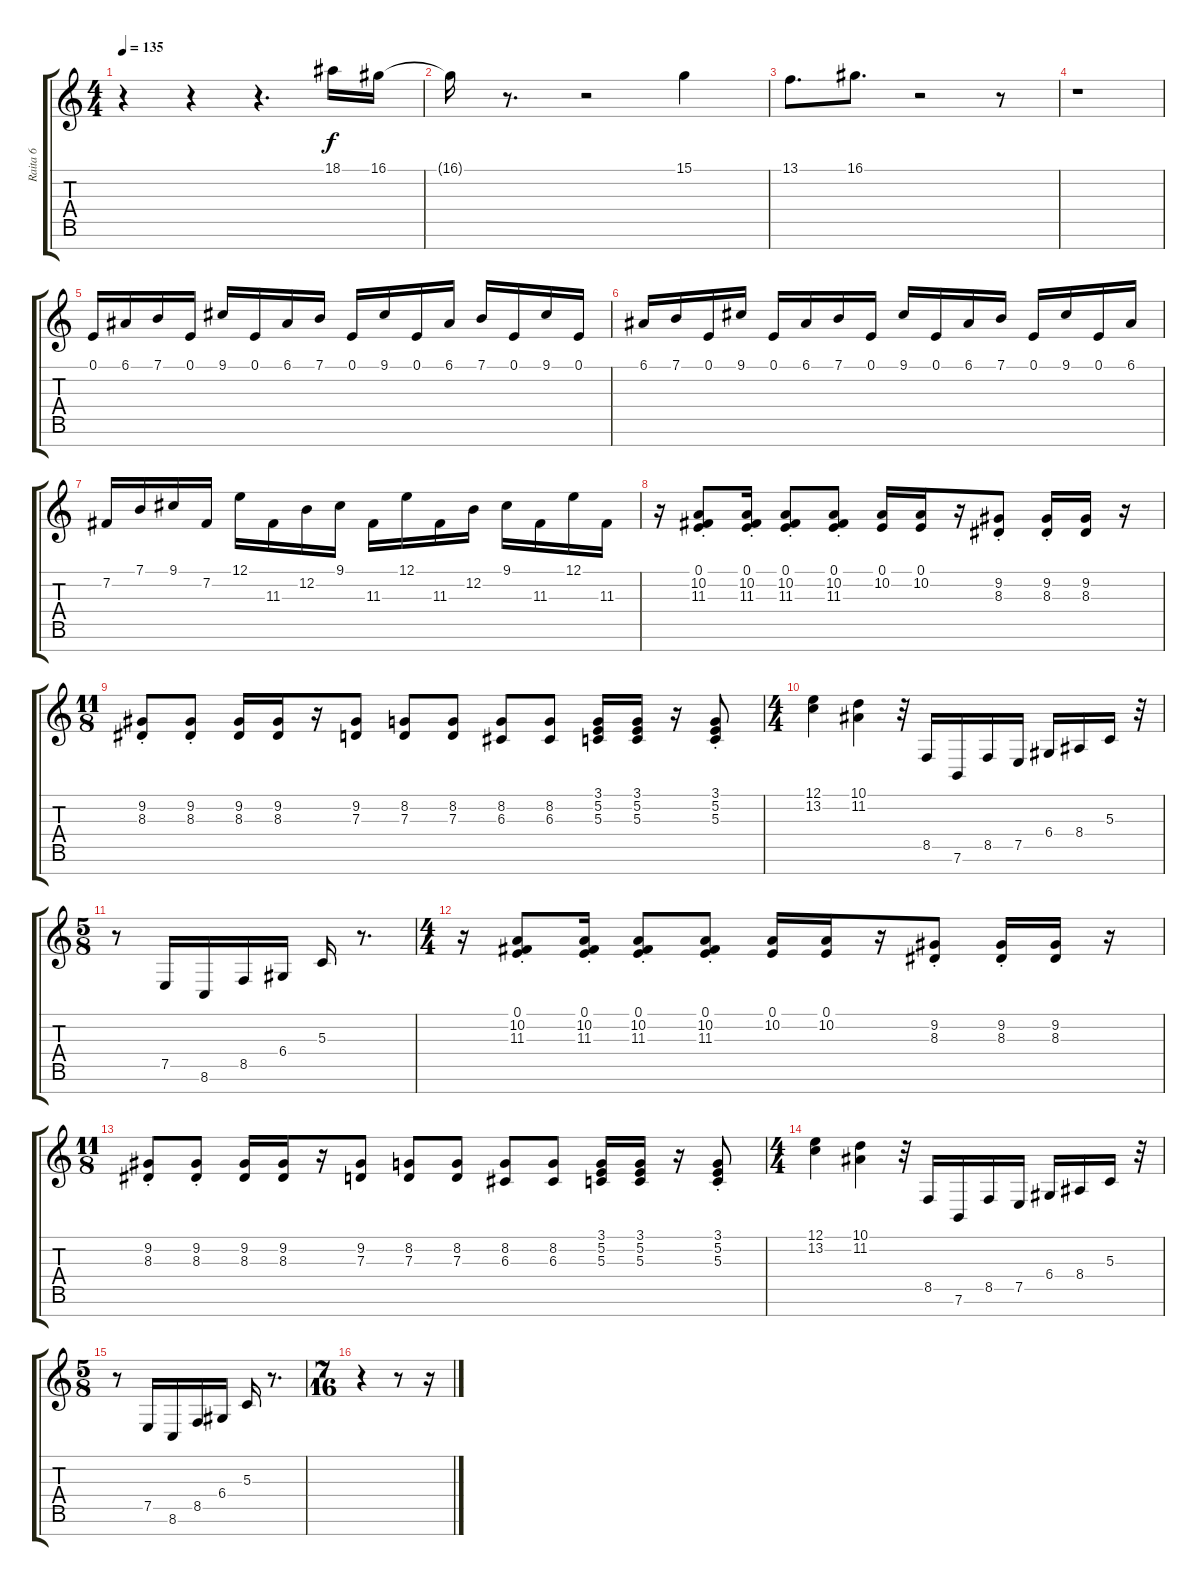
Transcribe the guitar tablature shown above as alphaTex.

\track ("Raita 6" "Raita 6") {instrument synthbrass1}
\staff {score tabs}
\tuning (E4 B3 G3 D3 A2 E2 B1) {hide}
\ts (4 4)
\tempo 135
\clef g2
\ks c
r.4{dy f} r.4 r.4{d} 18.1.16 16.1.16 |
16.1{t}.16 r.8{d} r.2 15.1.4 |
13.1.8{d} 16.1.8{d} r.2 r.8 |
r.1 |
0.1.16 6.1.16 7.1.16 0.1.16 9.1.16 0.1.16 6.1.16 7.1.16 0.1.16 9.1.16 0.1.16 6.1.16 7.1.16 0.1.16 9.1.16 0.1.16 |
6.1.16 7.1.16 0.1.16 9.1.16 0.1.16 6.1.16 7.1.16 0.1.16 9.1.16 0.1.16 6.1.16 7.1.16 0.1.16 9.1.16 0.1.16 6.1.16 |
7.2.16 7.1.16 9.1.16 7.2.16 12.1.16 11.3.16 12.2.16 9.1.16 11.3.16 12.1.16 11.3.16 12.2.16 9.1.16 11.3.16 12.1.16 11.3.16 |
r.16{volume 8} (0.1{st} 10.2{st} 11.3).8 (0.1{st} 10.2{st} 11.3{st}).16 (0.1{st} 10.2{st} 11.3{st}).8 (0.1{st} 10.2{st} 11.3{st}).8 (0.1 10.2).16 (0.1 10.2).16 r.16 (9.2{st} 8.3{st}).8 (9.2{st} 8.3{st}).16 (9.2 8.3).16 r.16 |
\ts (11 8)
(9.2{st} 8.3{st}).8 (9.2{st} 8.3{st}).8 (9.2 8.3).16 (9.2 8.3).16 r.16 (9.2 7.3).8 (8.2 7.3).8 (8.2 7.3).8 (8.2 6.3).8 (8.2 6.3).8 (3.1 5.2 5.3).16 (3.1 5.2 5.3).16 r.16 (3.1{st} 5.2{st} 5.3{st}).8 |
\ts (4 4)
(12.1 13.2).4{volume 11} (10.1 11.2).4 r.32 8.5.16 7.6.16 8.5.16 7.5.16 6.4.16 8.4.16 5.3.16 r.32 |
\ts (5 8)
r.8 7.5.16 8.6.16 8.5.16 6.4.16 5.3.16 r.8{d} |
\ts (4 4)
r.16{volume 8} (0.1{st} 10.2{st} 11.3).8 (0.1{st} 10.2{st} 11.3{st}).16 (0.1{st} 10.2{st} 11.3{st}).8 (0.1{st} 10.2{st} 11.3{st}).8 (0.1 10.2).16 (0.1 10.2).16 r.16 (9.2{st} 8.3{st}).8 (9.2{st} 8.3{st}).16 (9.2 8.3).16 r.16 |
\ts (11 8)
(9.2{st} 8.3{st}).8 (9.2{st} 8.3{st}).8 (9.2 8.3).16 (9.2 8.3).16 r.16 (9.2 7.3).8 (8.2 7.3).8 (8.2 7.3).8 (8.2 6.3).8 (8.2 6.3).8 (3.1 5.2 5.3).16 (3.1 5.2 5.3).16 r.16 (3.1{st} 5.2{st} 5.3{st}).8 |
\ts (4 4)
(12.1 13.2).4{volume 11} (10.1 11.2).4 r.32 8.5.16 7.6.16 8.5.16 7.5.16 6.4.16 8.4.16 5.3.16 r.32 |
\ts (5 8)
r.8 7.5.16 8.6.16 8.5.16 6.4.16 5.3.16 r.8{d} |
\ts (7 16)
r.4 r.8 r.16
